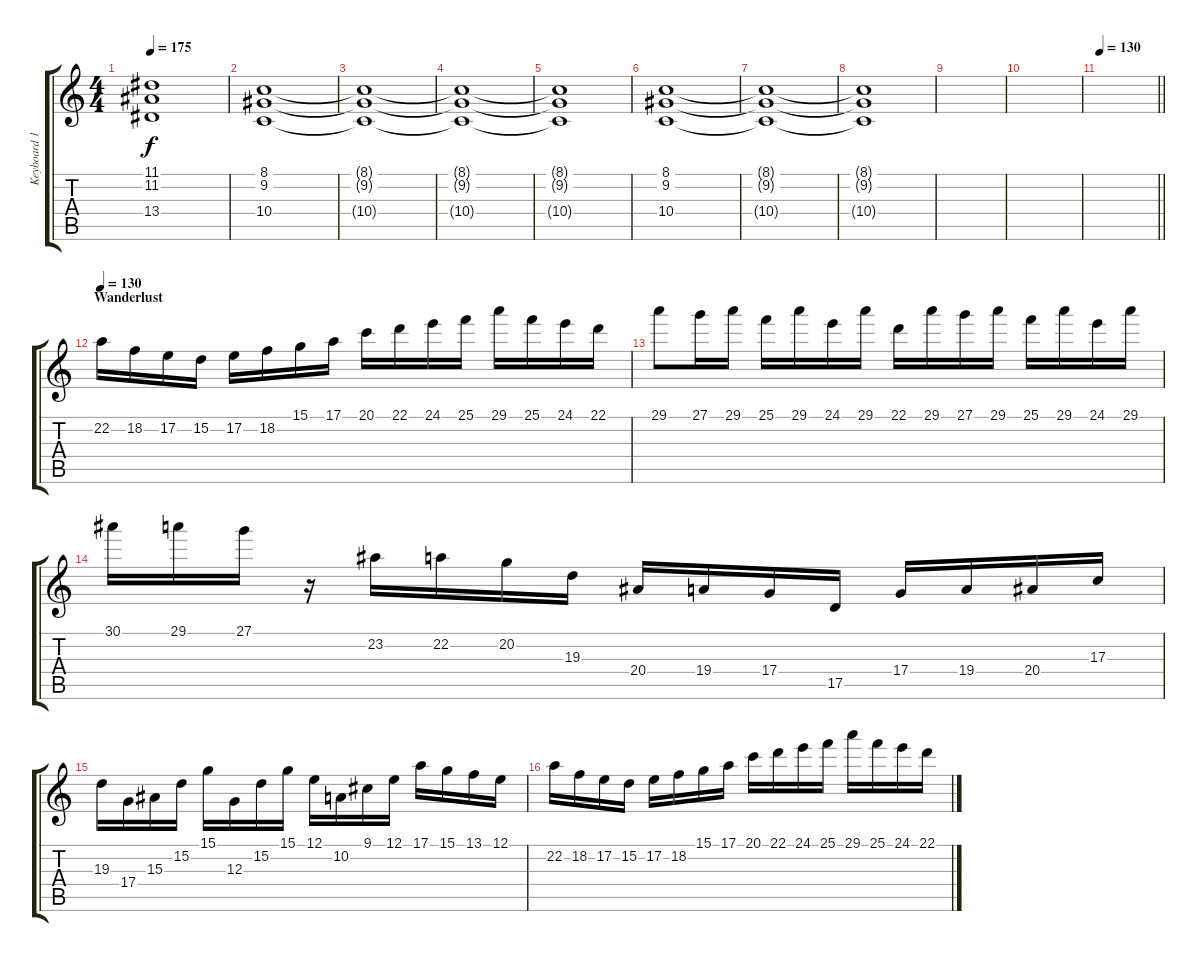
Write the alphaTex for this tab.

\track ("Keyboard 1" "Keyboard 1") {instrument stringensemble1}
\staff {score tabs}
\tuning (E4 B3 G3 D3 A2 E2) {hide}
\ts (4 4)
\tempo 175
\clef g2
\ks c
(11.1 11.2 13.4).1{dy f} |
(8.1 9.2 10.4).1 |
(8.1{t} 9.2{t} 10.4{t}).1 |
(8.1{t} 9.2{t} 10.4{t}).1 |
(8.1{t} 9.2{t} 10.4{t}).1 |
(8.1 9.2 10.4).1 |
(8.1{t} 9.2{t} 10.4{t}).1 |
(8.1{t} 9.2{t} 10.4{t}).1 |
|
|
\tempo 130
\barLineRight lightlight
|
\section ("" "Wanderlust")
\tempo 130
22.2.16{volume 14 instrument acousticgrandpiano} 18.2.16 17.2.16 15.2.16 17.2.16 18.2.16 15.1.16 17.1.16 20.1.16 22.1.16 24.1.16 25.1.16 29.1.16 25.1.16 24.1.16 22.1.16 |
29.1.8 27.1.16 29.1.16 25.1.16 29.1.16 24.1.16 29.1.16 22.1.16 29.1.16 27.1.16 29.1.16 25.1.16 29.1.16 24.1.16 29.1.16 |
30.1.16 29.1.16 27.1.16 r.16 23.2.16 22.2.16 20.2.16 19.3.16 20.4.16 19.4.16 17.4.16 17.5.16 17.4.16 19.4.16 20.4.16 17.3.16 |
19.3.16 17.4.16 15.3.16 15.2.16 15.1.16 12.3.16 15.2.16 15.1.16 12.1.16 10.2.16 9.1.16 12.1.16 17.1.16 15.1.16 13.1.16 12.1.16 |
22.2.16{instrument acousticgrandpiano} 18.2.16 17.2.16 15.2.16 17.2.16 18.2.16 15.1.16 17.1.16 20.1.16 22.1.16 24.1.16 25.1.16 29.1.16 25.1.16 24.1.16 22.1.16
